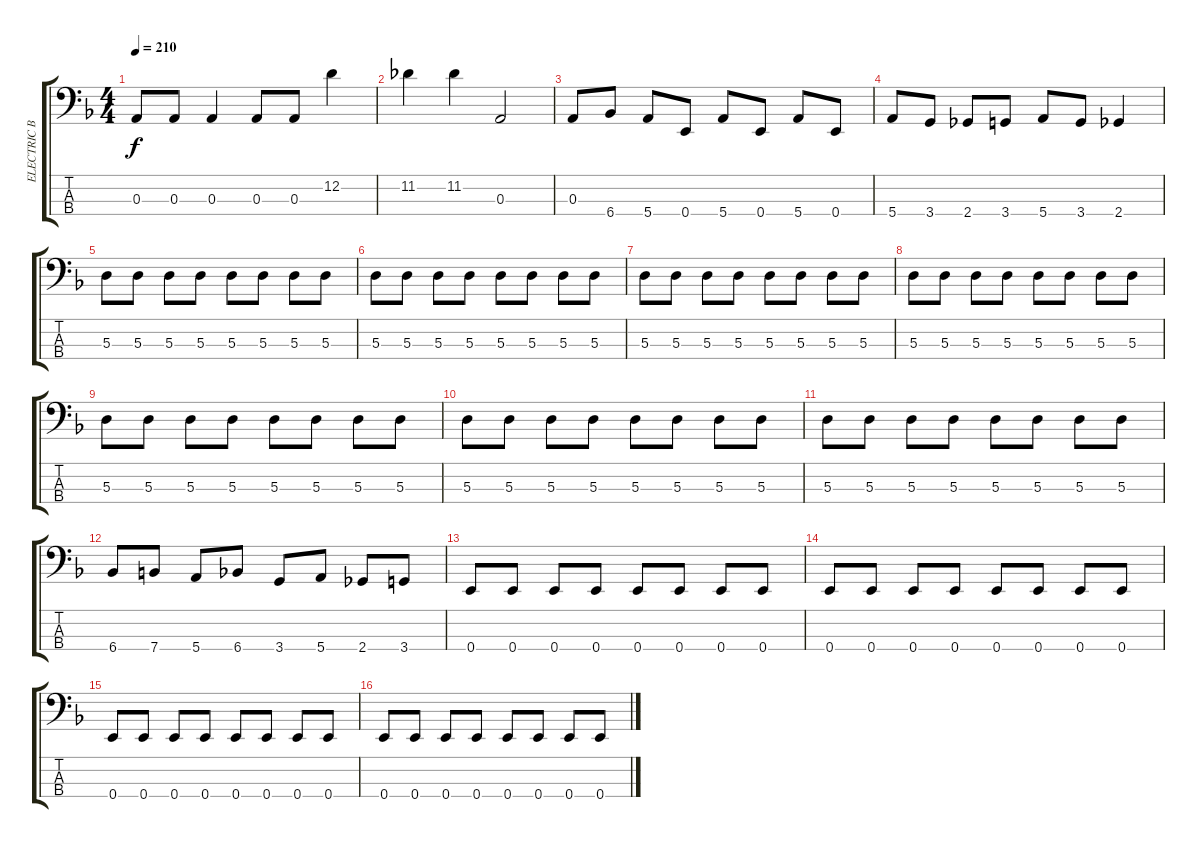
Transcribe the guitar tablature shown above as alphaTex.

\track ("ELECTRIC BASS" "ELECTRIC B") {instrument electricbassfinger}
\staff {score tabs}
\tuning (G2 D2 A1 E1) {hide}
\ts (4 4)
\tempo 210
\clef f4
\ks f
0.3.8{dy f} 0.3.8 0.3.4 0.3.8 0.3.8 12.2.4 |
11.2.4 11.2.4 0.3.2 |
0.3.8 6.4.8 5.4.8 0.4.8 5.4.8 0.4.8 5.4.8 0.4.8 |
5.4.8 3.4.8 2.4.8 3.4.8 5.4.8 3.4.8 2.4.4 |
5.3.8 5.3.8 5.3.8 5.3.8 5.3.8 5.3.8 5.3.8 5.3.8 |
5.3.8 5.3.8 5.3.8 5.3.8 5.3.8 5.3.8 5.3.8 5.3.8 |
5.3.8 5.3.8 5.3.8 5.3.8 5.3.8 5.3.8 5.3.8 5.3.8 |
5.3.8 5.3.8 5.3.8 5.3.8 5.3.8 5.3.8 5.3.8 5.3.8 |
5.3.8 5.3.8 5.3.8 5.3.8 5.3.8 5.3.8 5.3.8 5.3.8 |
5.3.8 5.3.8 5.3.8 5.3.8 5.3.8 5.3.8 5.3.8 5.3.8 |
5.3.8 5.3.8 5.3.8 5.3.8 5.3.8 5.3.8 5.3.8 5.3.8 |
6.4.8 7.4.8 5.4.8 6.4.8 3.4.8 5.4.8 2.4.8 3.4.8 |
0.4.8 0.4.8 0.4.8 0.4.8 0.4.8 0.4.8 0.4.8 0.4.8 |
0.4.8 0.4.8 0.4.8 0.4.8 0.4.8 0.4.8 0.4.8 0.4.8 |
0.4.8 0.4.8 0.4.8 0.4.8 0.4.8 0.4.8 0.4.8 0.4.8 |
0.4.8 0.4.8 0.4.8 0.4.8 0.4.8 0.4.8 0.4.8 0.4.8
